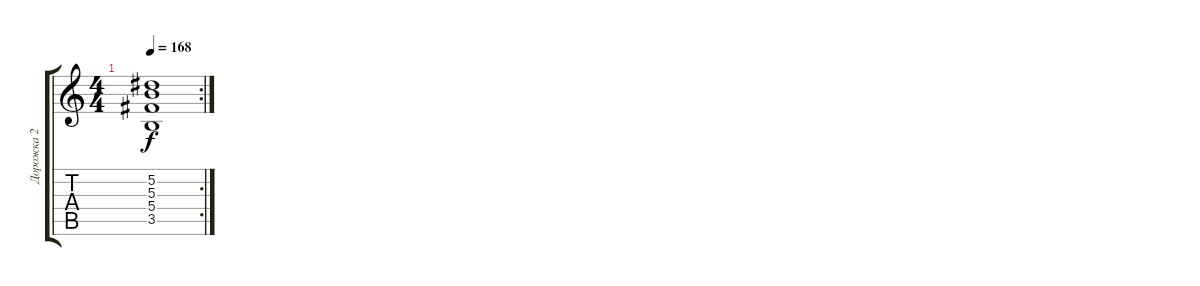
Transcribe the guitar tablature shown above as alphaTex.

\track ("Дорожка 2" "Дорожка 2") {instrument distortionguitar}
\staff {score tabs}
\tuning (Eb4 Bb3 Gb3 Db3 Ab2 Eb2) {hide}
\rc 2
\ts (4 4)
\tempo 168
\clef g2
\ks c
(5.2{t} 5.3{t} 5.4{t} 3.5{t}).1{dy f}
